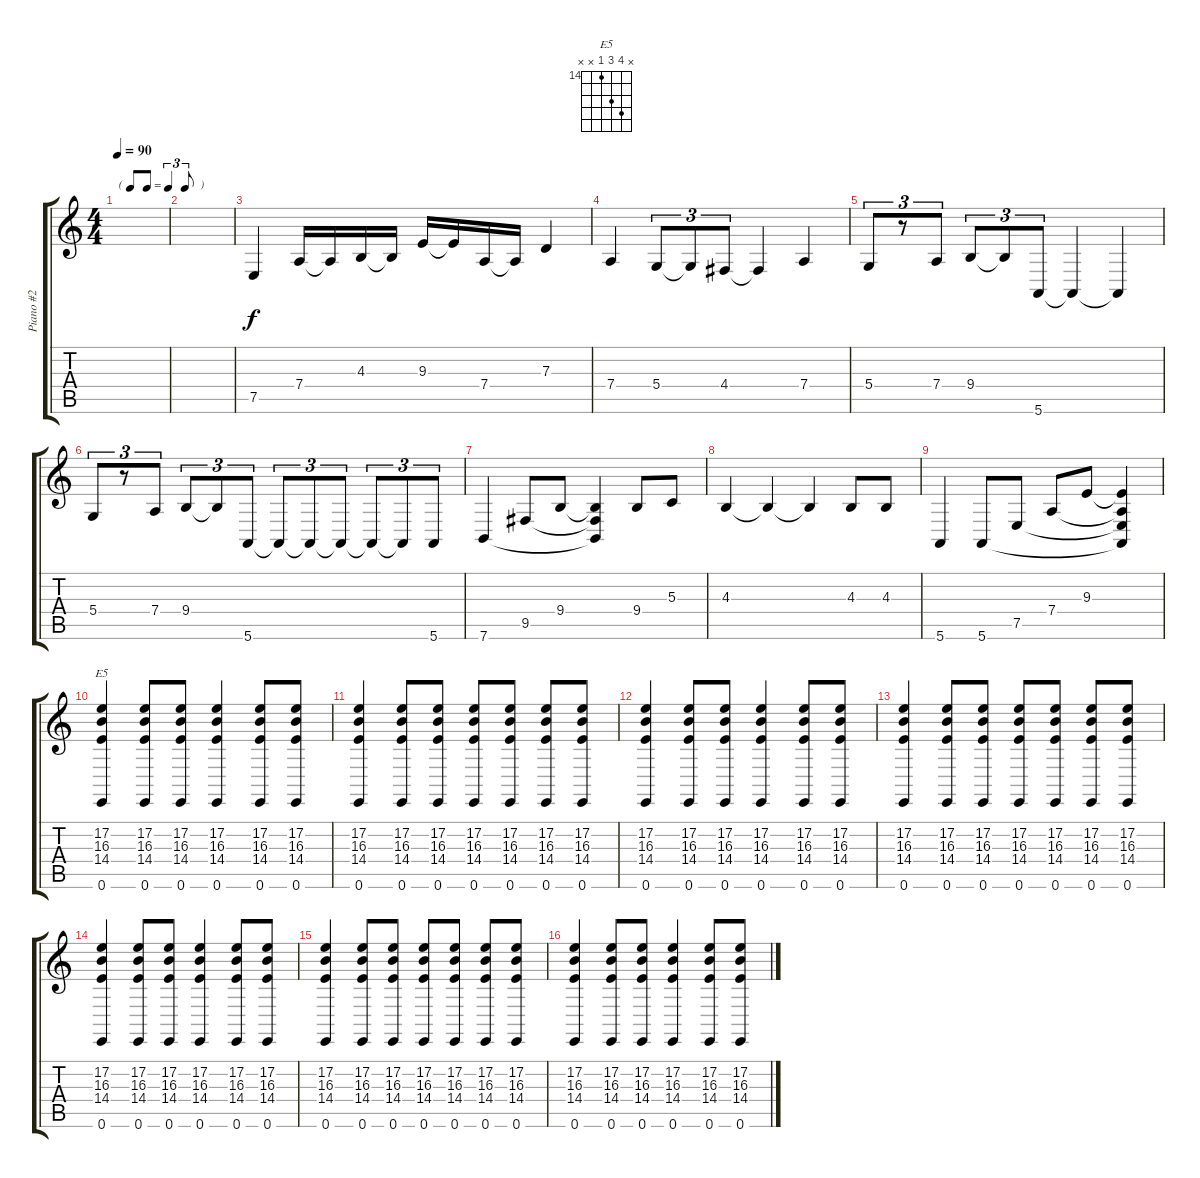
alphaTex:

\track ("Piano #2" "Piano #2") {instrument honkytonkpiano}
\staff {score tabs}
\tuning (E4 B3 G3 D3 A2 E2) {hide}
\chord ("E5" x 17 16 14 x x) {firstfret 14}
\ts (4 4)
\tf triplet8th
\tempo 90
\clef g2
\ks c
|
|
7.5.4 7.4.16 7.4{t}.16 4.3.16 4.3{t}.16 9.3.16 9.3{t}.16 7.4.16 7.4{t}.16 7.3.4 |
7.4.4 5.4.8{tu (3 2)} 5.4{t}.8{tu (3 2)} 4.4.8{tu (3 2)} 4.4{t}.4 7.4.4 |
5.4.8{tu (3 2)} r.8{tu (3 2)} 7.4.8{tu (3 2)} 9.4.8{tu (3 2)} 9.4{t}.8{tu (3 2)} 5.6.8{tu (3 2)} 5.6{t}.4 5.6{t}.4 |
5.4.8{tu (3 2)} r.8{tu (3 2)} 7.4.8{tu (3 2)} 9.4.8{tu (3 2)} 9.4{t}.8{tu (3 2)} 5.6.8{tu (3 2)} 5.6{t}.8{tu (3 2)} 5.6{t}.8{tu (3 2)} 5.6{t}.8{tu (3 2)} 5.6{t}.8{tu (3 2)} 5.6{t}.8{tu (3 2)} 5.6.8{tu (3 2)} |
7.6.4 9.5.8 9.4.8 (9.4{t} 9.5{t} 7.6{t}).4 9.4.8 5.3.8 |
4.3.4 4.3{t}.4 4.3{t}.4 4.3.8 4.3.8 |
5.6.4 5.6.8 7.5.8 7.4.8 9.3.8 (9.3{t} 7.4{t} 7.5{t} 5.6{t}).4 |
(17.2 16.3 14.4 0.6).4{ch "E5"} (17.2 16.3 14.4 0.6).8 (17.2 16.3 14.4 0.6).8 (17.2 16.3 14.4 0.6).4 (17.2 16.3 14.4 0.6).8 (17.2 16.3 14.4 0.6).8 |
(17.2 16.3 14.4 0.6).4 (17.2 16.3 14.4 0.6).8 (17.2 16.3 14.4 0.6).8 (17.2 16.3 14.4 0.6).8 (17.2 16.3 14.4 0.6).8 (17.2 16.3 14.4 0.6).8 (17.2 16.3 14.4 0.6).8 |
(17.2 16.3 14.4 0.6).4 (17.2 16.3 14.4 0.6).8 (17.2 16.3 14.4 0.6).8 (17.2 16.3 14.4 0.6).4 (17.2 16.3 14.4 0.6).8 (17.2 16.3 14.4 0.6).8 |
(17.2 16.3 14.4 0.6).4 (17.2 16.3 14.4 0.6).8 (17.2 16.3 14.4 0.6).8 (17.2 16.3 14.4 0.6).8 (17.2 16.3 14.4 0.6).8 (17.2 16.3 14.4 0.6).8 (17.2 16.3 14.4 0.6).8 |
(17.2 16.3 14.4 0.6).4 (17.2 16.3 14.4 0.6).8 (17.2 16.3 14.4 0.6).8 (17.2 16.3 14.4 0.6).4 (17.2 16.3 14.4 0.6).8 (17.2 16.3 14.4 0.6).8 |
(17.2 16.3 14.4 0.6).4 (17.2 16.3 14.4 0.6).8 (17.2 16.3 14.4 0.6).8 (17.2 16.3 14.4 0.6).8 (17.2 16.3 14.4 0.6).8 (17.2 16.3 14.4 0.6).8 (17.2 16.3 14.4 0.6).8 |
(17.2 16.3 14.4 0.6).4 (17.2 16.3 14.4 0.6).8 (17.2 16.3 14.4 0.6).8 (17.2 16.3 14.4 0.6).4 (17.2 16.3 14.4 0.6).8 (17.2 16.3 14.4 0.6).8
